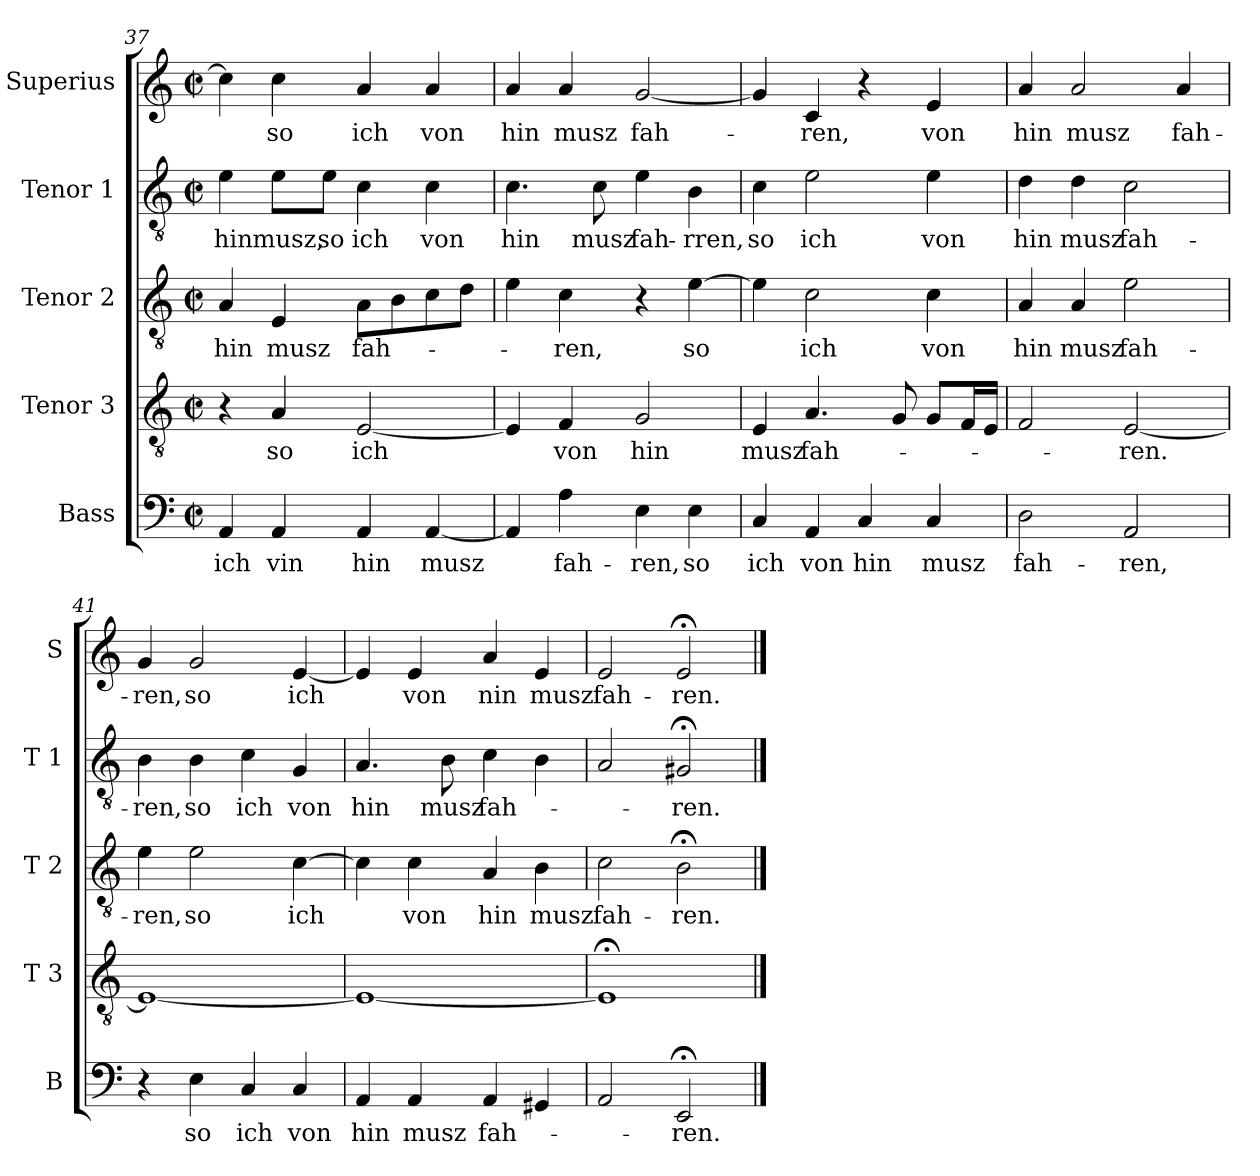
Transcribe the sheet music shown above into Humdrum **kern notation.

**kern	**text	**kern	**text	**kern	**text	**kern	**text	**kern	**text
*part5	*part5	*part4	*part4	*part3	*part3	*part2	*part2	*part1	*part1
*staff5	*staff5	*staff4	*staff4	*staff3	*staff3	*staff2	*staff2	*staff1	*staff1
*I"Bass	*	*I"Tenor 3	*	*I"Tenor 2	*	*I"Tenor 1	*	*I"Superius	*
*I'B	*	*I'T 3	*	*I'T 2	*	*I'T 1	*	*I'S	*
*clefF4	*	*clefGv2	*	*clefGv2	*	*clefGv2	*	*clefG2	*
*k[]	*	*k[]	*	*k[]	*	*k[]	*	*k[]	*
*C:	*	*C:	*	*C:	*	*C:	*	*C:	*
*M2/2	*	*M2/2	*	*M2/2	*	*M2/2	*	*M2/2	*
*met(c|)	*	*met(c|)	*	*met(c|)	*	*met(c|)	*	*met(c|)	*
=37	=37	=37	=37	=37	=37	=37	=37	=37	=37
!	!LO:LY:b	!	!	!	!LO:LY:b	!	!LO:LY:b	!	!
4AA/	ich	4r	.	4A/	hin	4e\	hin	4cc\]	.
!	!LO:LY:b	!	!LO:LY:b	!	!LO:LY:b	!	!LO:LY:b	!	!LO:LY:b
4AA/	vin	4A/	so	4E/	musz	8e\L	musz,	4cc\	so
!	!	!	!	!	!	!	!LO:LY:b	!	!
.	.	.	.	.	.	8e\J	so	.	.
!	!LO:LY:b	!	!LO:LY:b	!	!LO:LY:b	!	!LO:LY:b	!	!LO:LY:b
4AA/	hin	[2E/	ich	8A\L	fah-	4c\	ich	4a/	ich
.	.	.	.	8B\	.	.	.	.	.
!	!LO:LY:b	!	!	!	!	!	!LO:LY:b	!	!LO:LY:b
[4AA/	musz	.	.	8c\	.	4c\	von	4a/	von
.	.	.	.	8d\J	.	.	.	.	.
=38	=38	=38	=38	=38	=38	=38	=38	=38	=38
!	!	!	!	!	!	!	!LO:LY:b	!	!LO:LY:b
4AA/]	.	4E/]	.	4e\	.	4.c\	hin	4a/	hin
!	!LO:LY:b	!	!LO:LY:b	!	!LO:LY:b	!	!	!	!LO:LY:b
4A\	fah-	4F/	von	4c\	-ren,	.	.	4a/	musz
!	!	!	!	!	!	!	!LO:LY:b	!	!
.	.	.	.	.	.	8c\	musz	.	.
!	!LO:LY:b	!	!LO:LY:b	!	!	!	!LO:LY:b	!	!LO:LY:b
4E\	-ren,	2G/	hin	4r	.	4e\	fah-	[2g/	fah-
!	!LO:LY:b	!	!	!	!LO:LY:b	!	!LO:LY:b	!	!
4E\	so	.	.	[4e\	so	4B\	-rren,	.	.
!!LO:LB:g=z
=39	=39	=39	=39	=39	=39	=39	=39	=39	=39
!	!LO:LY:b	!	!LO:LY:b	!	!	!	!LO:LY:b	!	!
4C/	ich	4E/	musz	4e\]	.	4c\	so	4g/]	.
!	!LO:LY:b	!	!LO:LY:b	!	!LO:LY:b	!	!LO:LY:b	!	!LO:LY:b
4AA/	von	4.A/	fah-	2c\	ich	2e\	ich	4c/	-ren,
!	!LO:LY:b	!	!	!	!	!	!	!	!
4C/	hin	.	.	.	.	.	.	4r	.
.	.	8G/	.	.	.	.	.	.	.
!	!LO:LY:b	!	!	!	!LO:LY:b	!	!LO:LY:b	!	!LO:LY:b
4C/	musz	8G/L	.	4c\	von	4e\	von	4e/	von
.	.	16F/L	.	.	.	.	.	.	.
.	.	16E/JJ	.	.	.	.	.	.	.
=40	=40	=40	=40	=40	=40	=40	=40	=40	=40
!	!LO:LY:b	!	!	!	!LO:LY:b	!	!LO:LY:b	!	!LO:LY:b
2D\	fah-	2F/	.	4A/	hin	4d\	hin	4a/	hin
!	!	!	!	!	!LO:LY:b	!	!LO:LY:b	!	!LO:LY:b
.	.	.	.	4A/	musz	4d\	musz	2a/	musz
!	!LO:LY:b	!	!LO:LY:b	!	!LO:LY:b	!	!LO:LY:b	!	!
2AA/	-ren,	[2E/	-ren.	2e\	fah-	2c\	fah-	.	.
!	!	!	!	!	!	!	!	!	!LO:LY:b
.	.	.	.	.	.	.	.	4a/	fah-
=41	=41	=41	=41	=41	=41	=41	=41	=41	=41
!	!	!	!	!	!LO:LY:b	!	!LO:LY:b	!	!LO:LY:b
4r	.	1E_	.	4e\	-ren,	4B\	-ren,	4g/	-ren,
!	!LO:LY:b	!	!	!	!LO:LY:b	!	!LO:LY:b	!	!LO:LY:b
4E\	so	.	.	2e\	so	4B\	so	2g/	so
!	!LO:LY:b	!	!	!	!	!	!LO:LY:b	!	!
4C/	ich	.	.	.	.	4c\	ich	.	.
!	!LO:LY:b	!	!	!	!LO:LY:b	!	!LO:LY:b	!	!LO:LY:b
4C/	von	.	.	[4c\	ich	4G/	von	[4e/	ich
=42	=42	=42	=42	=42	=42	=42	=42	=42	=42
!	!LO:LY:b	!	!	!	!	!	!LO:LY:b	!	!
4AA/	hin	1E_	.	4c\]	.	4.A/	hin	4e/]	.
!	!LO:LY:b	!	!	!	!LO:LY:b	!	!	!	!LO:LY:b
4AA/	musz	.	.	4c\	von	.	.	4e/	von
!	!	!	!	!	!	!	!LO:LY:b	!	!
.	.	.	.	.	.	8B\	musz	.	.
!	!LO:LY:b	!	!	!	!LO:LY:b	!	!LO:LY:b	!	!LO:LY:b
4AA/	fah-	.	.	4A/	hin	4c\	fah-	4a/	nin
!	!	!	!	!	!LO:LY:b	!	!	!	!LO:LY:b
4GG#X/	.	.	.	4B\	musz	4B\	.	4e/	musz
=43	=43	=43	=43	=43	=43	=43	=43	=43	=43
!	!	!	!	!	!LO:LY:b	!	!	!	!LO:LY:b
2AA/	.	1E;<]	.	2c\	fah-	2A/	.	2e/	fah-
!	!LO:LY:b	!	!	!	!LO:LY:b	!	!LO:LY:b	!	!LO:LY:b
2EE;</	-ren.	.	.	2B;<\	-ren.	2G#X;</	-ren.	2e;</	-ren.
==	==	==	==	==	==	==	==	==	==
*-	*-	*-	*-	*-	*-	*-	*-	*-	*-
